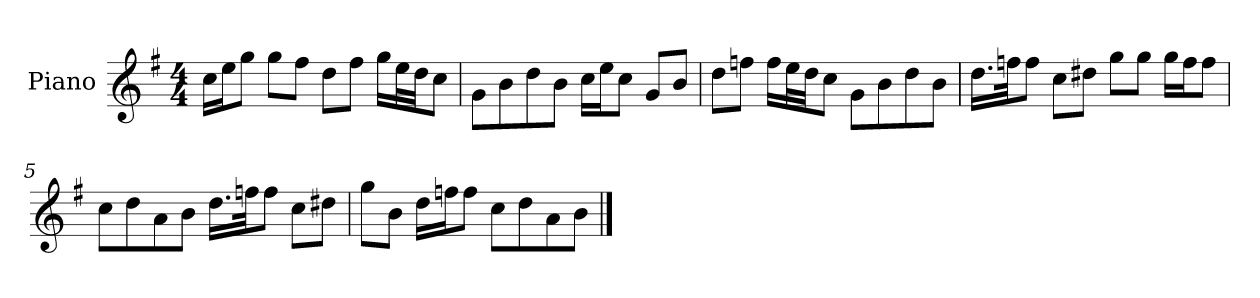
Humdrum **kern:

**kern
*part1
*staff1
*I"Piano
*I'P-no
*clefG2
*k[f#]
*M4/4
*MM90
=1
16cc\LL
16ee\J
8gg\J
8gg\L
8ff#\J
8dd\L
8ff#\J
16gg\LL
32ee\L
32dd\JJ
8cc\J
=2
8g\L
8b\
8dd\
8b\J
16cc\LL
16ee\J
8cc\J
8g/L
8b/J
=3
8dd\L
8ffn\J
16ff\LL
32ee\L
32dd\JJ
8cc\J
8g\L
8b\
8dd\
8b\J
!!LO:LB:g=z
=4
16.dd\LL
32ffn\JK
8ff\J
8cc\L
8dd#X\J
8gg\L
8gg\J
16gg\LL
16ff\J
8ff\J
=5
8cc\L
8dd\
8a\
8b\J
16.dd\LL
32ffn\JK
8ff\J
8cc\L
8dd#X\J
=6
8gg\L
8b\J
16dd\LL
16ffn\J
8ff\J
8cc\L
8dd\
8a\
8b\J
==
*-
